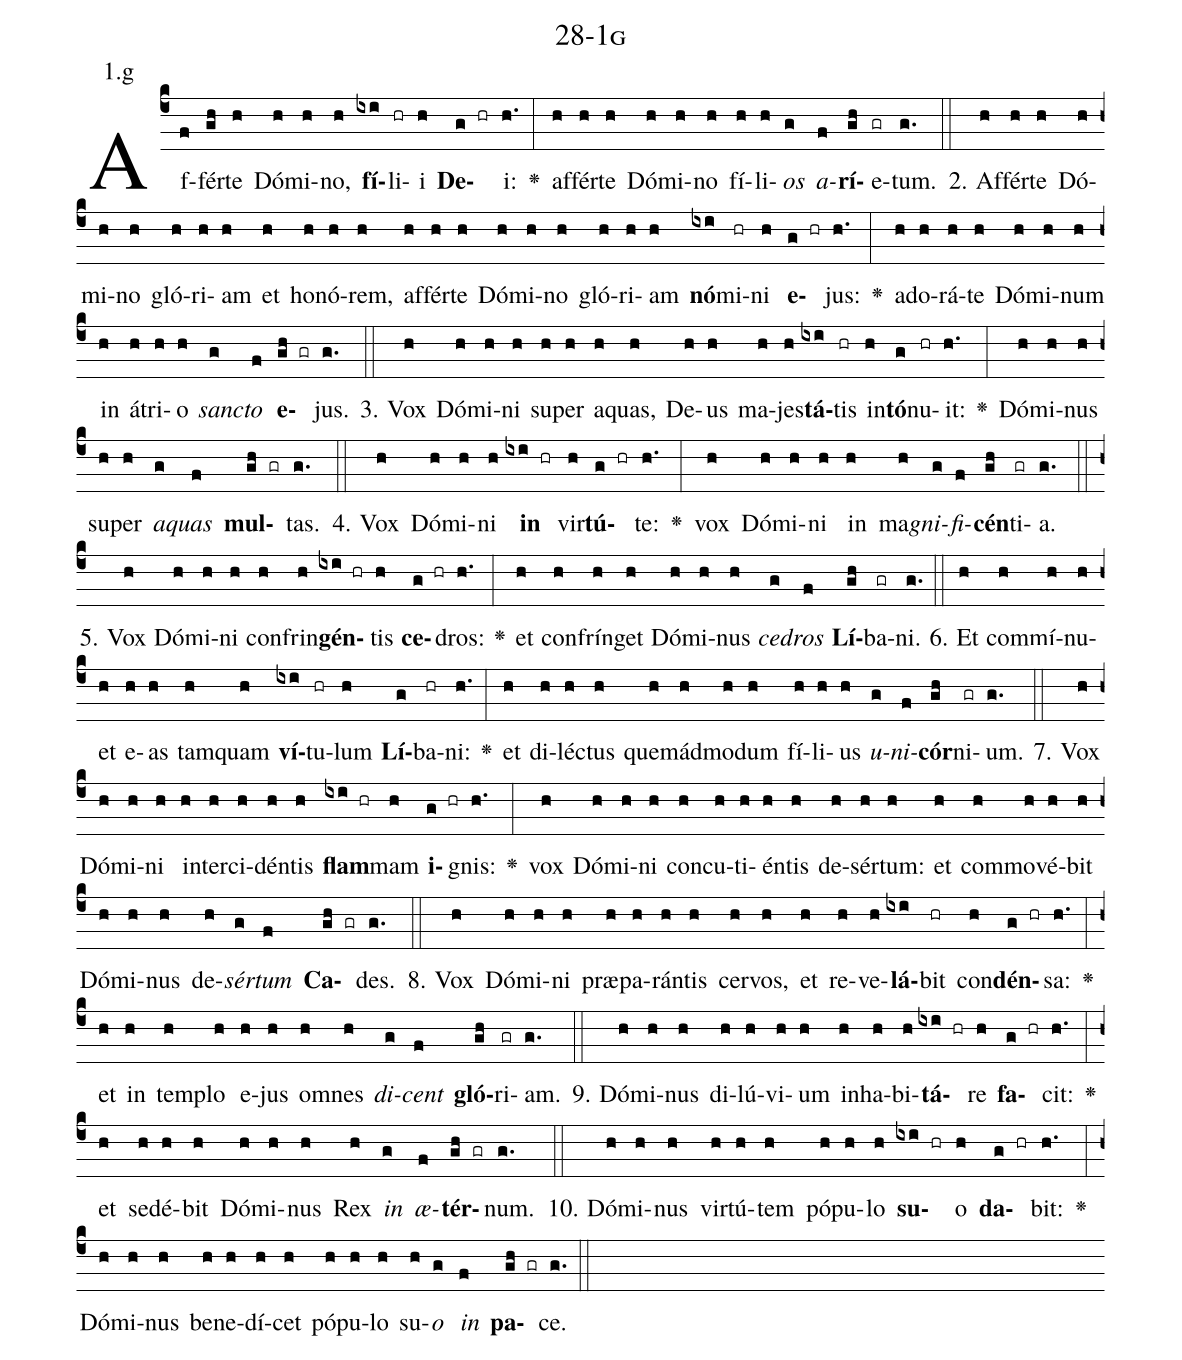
name: 28-1g;
annotation: 1.g;
%%
(c4)Af(f)fér(gh)te(h) Dó(h)mi(h)no,(h) <b>fí</b>(ixi)li(hr)i(h) <b>De</b>(g hr)i:(h.) <v>\greheightstar</v>(:) af(h)fér(h)te(h) Dó(h)mi(h)no(h) fí(h)li(h)<i>os</i>(g) <i>a</i>(f)<b>rí</b>(gh)e(gr)tum.(g.) (::)
2. Af(h)fér(h)te(h) Dó(h)mi(h)no(h) gló(h)ri(h)am(h) et(h) ho(h)nó(h)rem,(h) af(h)fér(h)te(h) Dó(h)mi(h)no(h) gló(h)ri(h)am(h) <b>nó</b>(ixi)mi(hr)ni(h) <b>e</b>(g hr)jus:(h.) <v>\greheightstar</v>(:) ad(h)o(h)rá(h)te(h) Dó(h)mi(h)num(h) in(h) á(h)tri(h)o(h) <i>sanc</i>(g)<i>to</i>(f) <b>e</b>(gh gr)jus.(g.) (::)
3. Vox(h) Dó(h)mi(h)ni(h) su(h)per(h) a(h)quas,(h) De(h)us(h) ma(h)jes(h)<b>tá</b>(ixi)tis(hr) in(h)<b>tó</b>(g)nu(hr)it:(h.) <v>\greheightstar</v>(:) Dó(h)mi(h)nus(h) su(h)per(h) <i>a</i>(g)<i>quas</i>(f) <b>mul</b>(gh gr)tas.(g.) (::)
4. Vox(h) Dó(h)mi(h)ni(h) <b>in</b>(ixi hr) vir(h)<b>tú</b>(g hr)te:(h.) <v>\greheightstar</v>(:) vox(h) Dó(h)mi(h)ni(h) in(h) ma(h)<i>gni</i>(g)<i>fi</i>(f)<b>cén</b>(gh)ti(gr)a.(g.) (::)
5. Vox(h) Dó(h)mi(h)ni(h) con(h)frin(h)<b>gén</b>(ixi hr)tis(h) <b>ce</b>(g hr)dros:(h.) <v>\greheightstar</v>(:) et(h) con(h)frín(h)get(h) Dó(h)mi(h)nus(h) <i>ce</i>(g)<i>dros</i>(f) <b>Lí</b>(gh)ba(gr)ni.(g.) (::)
6. Et(h) com(h)mí(h)nu(h)et(h) e(h)as(h) tam(h)quam(h) <b>ví</b>(ixi)tu(hr)lum(h) <b>Lí</b>(g)ba(hr)ni:(h.) <v>\greheightstar</v>(:) et(h) di(h)léc(h)tus(h) quem(h)ád(h)mo(h)dum(h) fí(h)li(h)us(h) <i>u</i>(g)<i>ni</i>(f)<b>cór</b>(gh)ni(gr)um.(g.) (::)
7. Vox(h) Dó(h)mi(h)ni(h) in(h)ter(h)ci(h)dén(h)tis(h) <b>flam</b>(ixi hr)mam(h) <b>i</b>(g hr)gnis:(h.) <v>\greheightstar</v>(:) vox(h) Dó(h)mi(h)ni(h) con(h)cu(h)ti(h)én(h)tis(h) de(h)sér(h)tum:(h) et(h) com(h)mo(h)vé(h)bit(h) Dó(h)mi(h)nus(h) de(h)<i>sér</i>(g)<i>tum</i>(f) <b>Ca</b>(gh gr)des.(g.) (::)
8. Vox(h) Dó(h)mi(h)ni(h) præ(h)pa(h)rán(h)tis(h) cer(h)vos,(h) et(h) re(h)ve(h)<b>lá</b>(ixi)bit(hr) con(h)<b>dén</b>(g hr)sa:(h.) <v>\greheightstar</v>(:) et(h) in(h) tem(h)plo(h) e(h)jus(h) om(h)nes(h) <i>di</i>(g)<i>cent</i>(f) <b>gló</b>(gh)ri(gr)am.(g.) (::)
9. Dó(h)mi(h)nus(h) di(h)lú(h)vi(h)um(h) in(h)ha(h)bi(h)<b>tá</b>(ixi hr)re(h) <b>fa</b>(g hr)cit:(h.) <v>\greheightstar</v>(:) et(h) se(h)dé(h)bit(h) Dó(h)mi(h)nus(h) Rex(h) <i>in</i>(g) <i>æ</i>(f)<b>tér</b>(gh gr)num.(g.) (::)
10. Dó(h)mi(h)nus(h) vir(h)tú(h)tem(h) pó(h)pu(h)lo(h) <b>su</b>(ixi hr)o(h) <b>da</b>(g hr)bit:(h.) <v>\greheightstar</v>(:) Dó(h)mi(h)nus(h) be(h)ne(h)dí(h)cet(h) pó(h)pu(h)lo(h) su(h)<i>o</i>(g) <i>in</i>(f) <b>pa</b>(gh gr)ce.(g.) (::)
